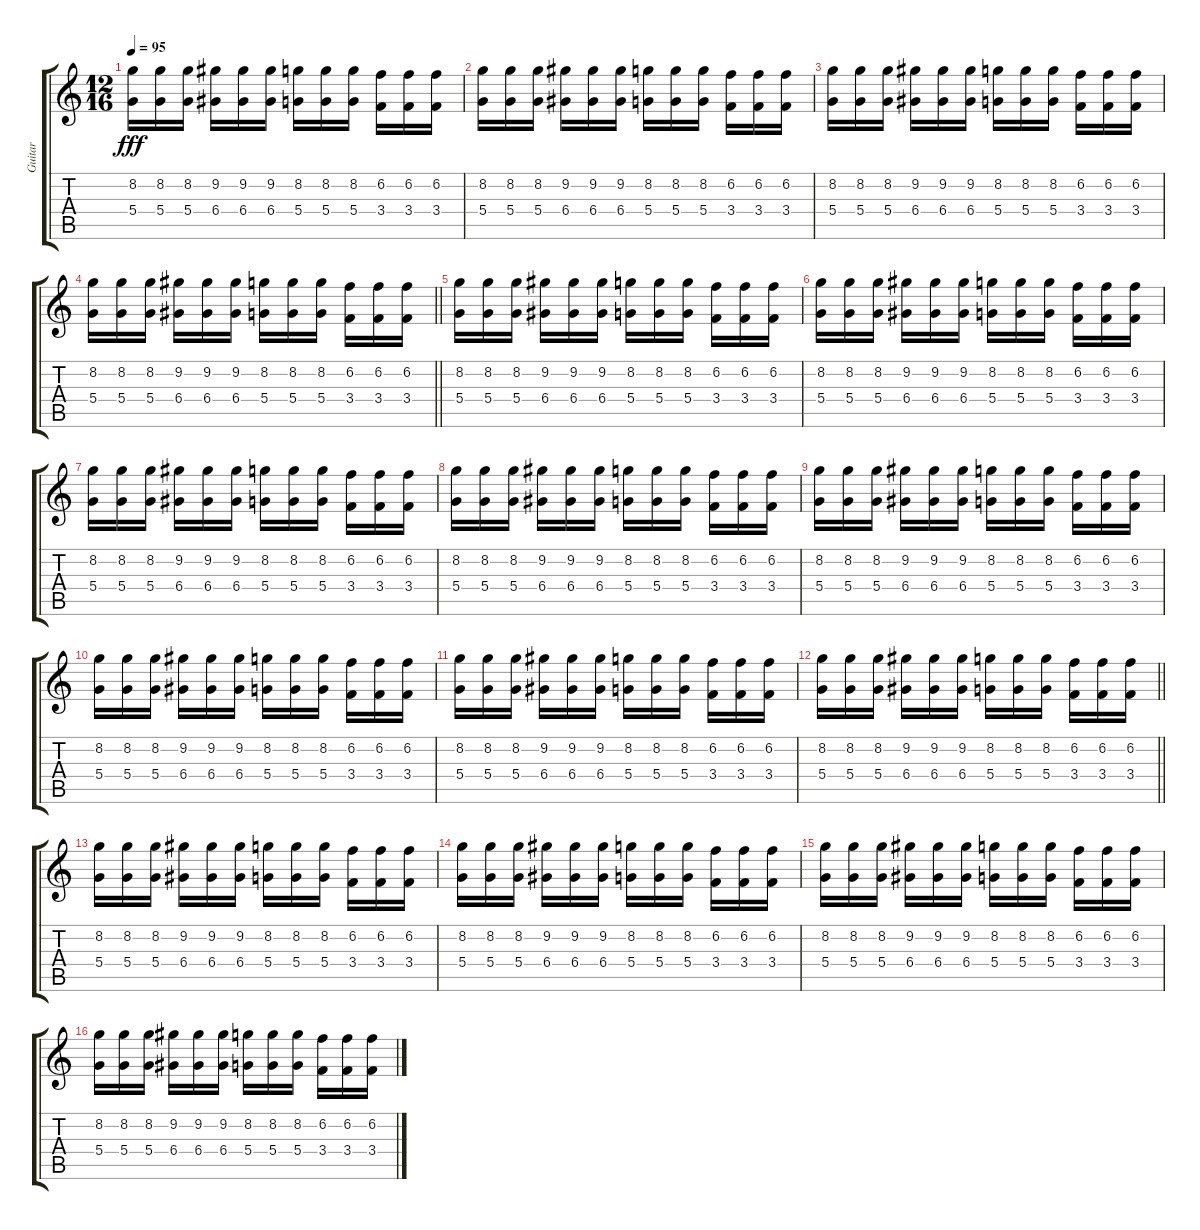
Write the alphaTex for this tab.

\track ("Guitar" "Guitar") {instrument electricguitarclean}
\staff {score tabs}
\tuning (E4 B3 G3 D3 A2 E2) {hide}
\ts (12 16)
\tempo 95
\clef g2
\ks c
(8.2 5.4).16{dy fff} (8.2 5.4).16 (8.2 5.4).16 (9.2 6.4).16 (9.2 6.4).16 (9.2 6.4).16 (8.2 5.4).16 (8.2 5.4).16 (8.2 5.4).16 (6.2 3.4).16 (6.2 3.4).16 (6.2 3.4).16 |
(8.2 5.4).16 (8.2 5.4).16 (8.2 5.4).16 (9.2 6.4).16 (9.2 6.4).16 (9.2 6.4).16 (8.2 5.4).16 (8.2 5.4).16 (8.2 5.4).16 (6.2 3.4).16 (6.2 3.4).16 (6.2 3.4).16 |
(8.2 5.4).16 (8.2 5.4).16 (8.2 5.4).16 (9.2 6.4).16 (9.2 6.4).16 (9.2 6.4).16 (8.2 5.4).16 (8.2 5.4).16 (8.2 5.4).16 (6.2 3.4).16 (6.2 3.4).16 (6.2 3.4).16 |
\barLineRight lightlight
(8.2 5.4).16 (8.2 5.4).16 (8.2 5.4).16 (9.2 6.4).16 (9.2 6.4).16 (9.2 6.4).16 (8.2 5.4).16 (8.2 5.4).16 (8.2 5.4).16 (6.2 3.4).16 (6.2 3.4).16 (6.2 3.4).16 |
(8.2 5.4).16 (8.2 5.4).16 (8.2 5.4).16 (9.2 6.4).16 (9.2 6.4).16 (9.2 6.4).16 (8.2 5.4).16 (8.2 5.4).16 (8.2 5.4).16 (6.2 3.4).16 (6.2 3.4).16 (6.2 3.4).16 |
(8.2 5.4).16 (8.2 5.4).16 (8.2 5.4).16 (9.2 6.4).16 (9.2 6.4).16 (9.2 6.4).16 (8.2 5.4).16 (8.2 5.4).16 (8.2 5.4).16 (6.2 3.4).16 (6.2 3.4).16 (6.2 3.4).16 |
(8.2 5.4).16 (8.2 5.4).16 (8.2 5.4).16 (9.2 6.4).16 (9.2 6.4).16 (9.2 6.4).16 (8.2 5.4).16 (8.2 5.4).16 (8.2 5.4).16 (6.2 3.4).16 (6.2 3.4).16 (6.2 3.4).16 |
(8.2 5.4).16 (8.2 5.4).16 (8.2 5.4).16 (9.2 6.4).16 (9.2 6.4).16 (9.2 6.4).16 (8.2 5.4).16 (8.2 5.4).16 (8.2 5.4).16 (6.2 3.4).16 (6.2 3.4).16 (6.2 3.4).16 |
(8.2 5.4).16 (8.2 5.4).16 (8.2 5.4).16 (9.2 6.4).16 (9.2 6.4).16 (9.2 6.4).16 (8.2 5.4).16 (8.2 5.4).16 (8.2 5.4).16 (6.2 3.4).16 (6.2 3.4).16 (6.2 3.4).16 |
(8.2 5.4).16 (8.2 5.4).16 (8.2 5.4).16 (9.2 6.4).16 (9.2 6.4).16 (9.2 6.4).16 (8.2 5.4).16 (8.2 5.4).16 (8.2 5.4).16 (6.2 3.4).16 (6.2 3.4).16 (6.2 3.4).16 |
(8.2 5.4).16 (8.2 5.4).16 (8.2 5.4).16 (9.2 6.4).16 (9.2 6.4).16 (9.2 6.4).16 (8.2 5.4).16 (8.2 5.4).16 (8.2 5.4).16 (6.2 3.4).16 (6.2 3.4).16 (6.2 3.4).16 |
\barLineRight lightlight
(8.2 5.4).16 (8.2 5.4).16 (8.2 5.4).16 (9.2 6.4).16 (9.2 6.4).16 (9.2 6.4).16 (8.2 5.4).16 (8.2 5.4).16 (8.2 5.4).16 (6.2 3.4).16 (6.2 3.4).16 (6.2 3.4).16 |
(8.2 5.4).16 (8.2 5.4).16 (8.2 5.4).16 (9.2 6.4).16 (9.2 6.4).16 (9.2 6.4).16 (8.2 5.4).16 (8.2 5.4).16 (8.2 5.4).16 (6.2 3.4).16 (6.2 3.4).16 (6.2 3.4).16 |
(8.2 5.4).16 (8.2 5.4).16 (8.2 5.4).16 (9.2 6.4).16 (9.2 6.4).16 (9.2 6.4).16 (8.2 5.4).16 (8.2 5.4).16 (8.2 5.4).16 (6.2 3.4).16 (6.2 3.4).16 (6.2 3.4).16 |
(8.2 5.4).16 (8.2 5.4).16 (8.2 5.4).16 (9.2 6.4).16 (9.2 6.4).16 (9.2 6.4).16 (8.2 5.4).16 (8.2 5.4).16 (8.2 5.4).16 (6.2 3.4).16 (6.2 3.4).16 (6.2 3.4).16 |
(8.2 5.4).16 (8.2 5.4).16 (8.2 5.4).16 (9.2 6.4).16 (9.2 6.4).16 (9.2 6.4).16 (8.2 5.4).16 (8.2 5.4).16 (8.2 5.4).16 (6.2 3.4).16 (6.2 3.4).16 (6.2 3.4).16
